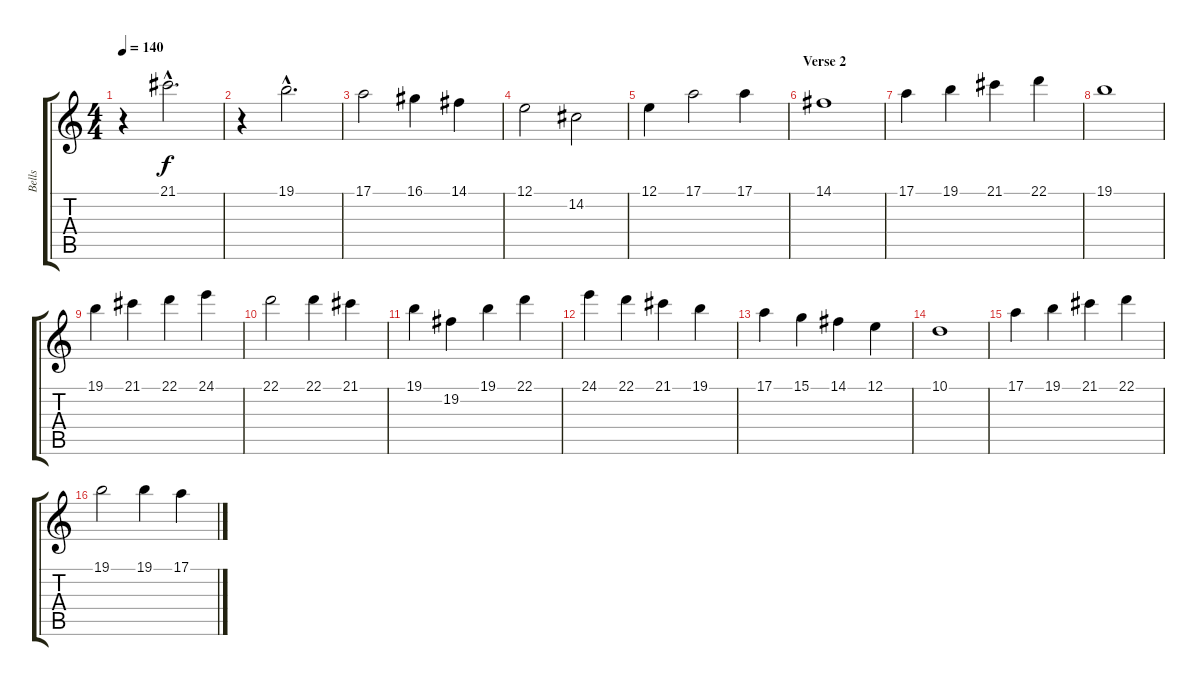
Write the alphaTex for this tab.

\track ("Bells" "Bells") {instrument celesta}
\staff {score tabs}
\tuning (E4 B3 G3 D3 A2 E2) {hide}
\ts (4 4)
\tempo 140
\clef g2
\ks c
r.4{dy f} 21.1{hac}.2{d} |
r.4 19.1{hac}.2{d} |
17.1.2 16.1.4 14.1.4 |
12.1.2 14.2.2 |
12.1.4 17.1.2 17.1.4 |
\section ("" "Verse 2")
14.1.1 |
17.1.4 19.1.4 21.1.4 22.1.4 |
19.1.1 |
19.1.4 21.1.4 22.1.4 24.1.4 |
22.1.2 22.1.4 21.1.4 |
19.1.4 19.2.4 19.1.4 22.1.4 |
24.1.4 22.1.4 21.1.4 19.1.4 |
17.1.4 15.1.4 14.1.4 12.1.4 |
10.1.1 |
17.1.4 19.1.4 21.1.4 22.1.4 |
19.1.2 19.1.4 17.1.4
